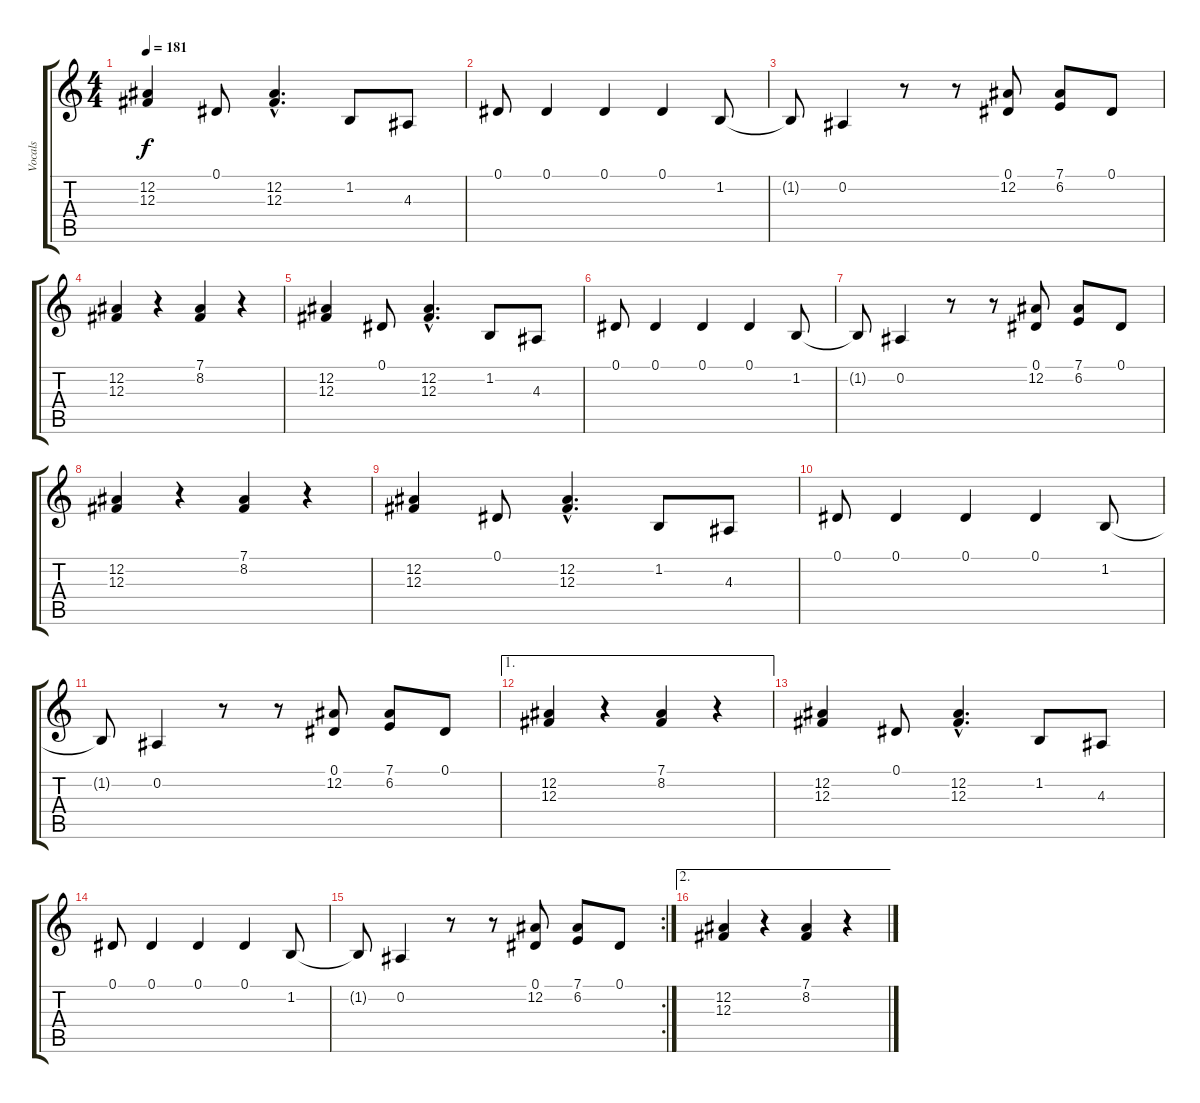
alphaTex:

\track ("Vocals" "Vocals") {instrument altosax}
\staff {score tabs}
\tuning (Eb4 Bb3 Gb3 Db3 Ab2 Eb2) {hide}
\ts (4 4)
\tempo 181
\clef g2
\ks c
(12.2 12.3).4{dy f} 0.1.8 (12.2{hac} 12.3{hac}).4{d} 1.2.8 4.3.8 |
0.1.8 0.1.4 0.1.4 0.1.4 1.2.8 |
1.2{t}.8 0.2.4 r.8 r.8 (0.1 12.2).8 (7.1 6.2).8 0.1.8 |
(12.2 12.3).4 r.4 (7.1 8.2).4 r.4 |
(12.2 12.3).4 0.1.8 (12.2{hac} 12.3{hac}).4{d} 1.2.8 4.3.8 |
0.1.8 0.1.4 0.1.4 0.1.4 1.2.8 |
1.2{t}.8 0.2.4 r.8 r.8 (0.1 12.2).8 (7.1 6.2).8 0.1.8 |
(12.2 12.3).4 r.4 (7.1 8.2).4 r.4 |
(12.2 12.3).4 0.1.8 (12.2{hac} 12.3{hac}).4{d} 1.2.8 4.3.8 |
0.1.8 0.1.4 0.1.4 0.1.4 1.2.8 |
1.2{t}.8 0.2.4 r.8 r.8 (0.1 12.2).8 (7.1 6.2).8 0.1.8 |
\ae 1
(12.2 12.3).4 r.4 (7.1 8.2).4 r.4 |
(12.2 12.3).4 0.1.8 (12.2{hac} 12.3{hac}).4{d} 1.2.8 4.3.8 |
0.1.8 0.1.4 0.1.4 0.1.4 1.2.8 |
\rc 2
1.2{t}.8 0.2.4 r.8 r.8 (0.1 12.2).8 (7.1 6.2).8 0.1.8 |
\ae 2
(12.2 12.3).4 r.4 (7.1 8.2).4 r.4
